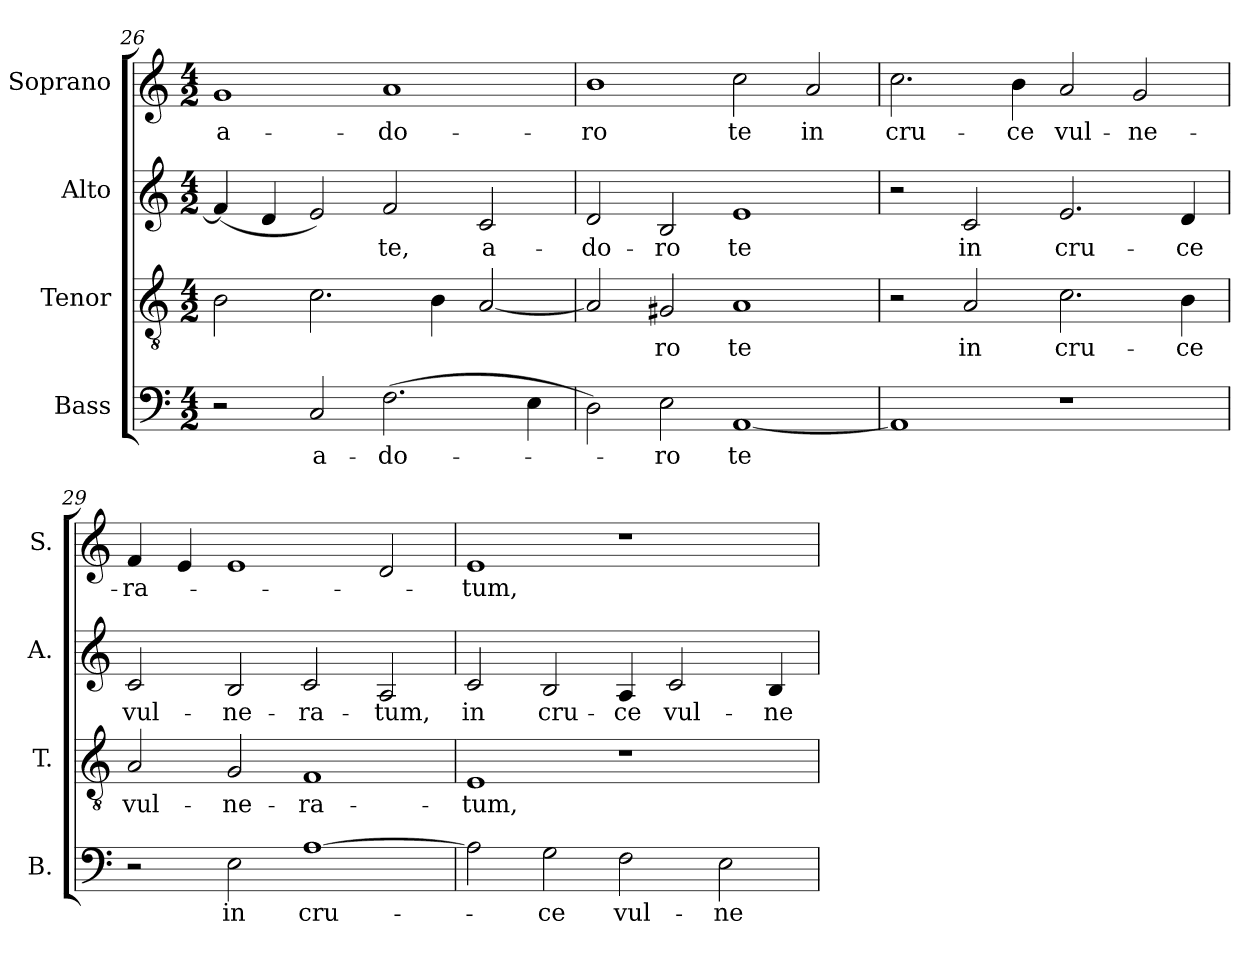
**kern	**text	**kern	**text	**kern	**text	**kern	**text
*part4	*part4	*part3	*part3	*part2	*part2	*part1	*part1
*staff4	*staff4	*staff3	*staff3	*staff2	*staff2	*staff1	*staff1
*I"Bass	*	*I"Tenor	*	*I"Alto	*	*I"Soprano	*
*I'B.	*	*I'T.	*	*I'A.	*	*I'S.	*
*clefF4	*	*clefGv2	*	*clefG2	*	*clefG2	*
*	*	*ITrd7c12	*	*	*	*	*
*k[]	*	*k[]	*	*k[]	*	*k[]	*
*C:	*	*C:	*	*C:	*	*C:	*
*M4/2	*	*M4/2	*	*M4/2	*	*M4/2	*
=26	=26	=26	=26	=26	=26	=26	=26
!	!	!	!	!	!	!	!LO:LY:b:color=#000000
2r	.	2BBi\	.	(4fi/]	.	1gi	a-
.	.	.	.	4di/	.	.	.
!	!LO:LY:b:color=#000000	!	!	!	!	!	!
2Ci/	a-	2.Ci\	.	2ei/)	.	.	.
!	!LO:LY:b:color=#000000	!	!	!	!	!	!
!	!	!	!	!	!LO:LY:b:color=#000000	!	!
!	!	!	!	!	!	!	!LO:LY:b:color=#000000
(2.Fi\	-do-	.	.	2fi/	te,	1ai	-do-
.	.	4BBi\	.	.	.	.	.
!	!	!	!	!	!LO:LY:b:color=#000000	!	!
.	.	[2AAi/	.	2ci/	a-	.	.
4Ei\	.	.	.	.	.	.	.
=27	=27	=27	=27	=27	=27	=27	=27
!	!	!	!	!	!LO:LY:b:color=#000000	!	!
!	!	!	!	!	!	!	!LO:LY:b:color=#000000
2Di\)	.	2AAi/]	.	2di/	-do-	1bi	-ro
!	!LO:LY:b:color=#000000	!	!	!	!	!	!
!	!	!	!LO:LY:b:color=#000000	!	!	!	!
!	!	!	!	!	!LO:LY:b:color=#000000	!	!
2Ei\	-ro	2GG#Xi/	-ro	2Bi/	-ro	.	.
!	!LO:LY:b:color=#000000	!	!	!	!	!	!
!	!	!	!LO:LY:b:color=#000000	!	!	!	!
!	!	!	!	!	!LO:LY:b:color=#000000	!	!
!	!	!	!	!	!	!	!LO:LY:b:color=#000000
[1AAi	te	1AAi	te	1ei	te	2cci\	te
!	!	!	!	!	!	!	!LO:LY:b:color=#000000
.	.	.	.	.	.	2ai/	in
=28	=28	=28	=28	=28	=28	=28	=28
!	!	!	!	!	!	!	!LO:LY:b:color=#000000
1AAi]	.	2r	.	2r	.	2.cci\	cru-
!	!	!	!LO:LY:b:color=#000000	!	!	!	!
!	!	!	!	!	!LO:LY:b:color=#000000	!	!
.	.	2AAi/	in	2ci/	in	.	.
!	!	!	!	!	!	!	!LO:LY:b:color=#000000
.	.	.	.	.	.	4bi\	-ce
!	!	!	!LO:LY:b:color=#000000	!	!	!	!
!	!	!	!	!	!LO:LY:b:color=#000000	!	!
!	!	!	!	!	!	!	!LO:LY:b:color=#000000
1r	.	2.Ci\	cru-	2.ei/	cru-	2ai/	vul-
!	!	!	!	!	!	!	!LO:LY:b:color=#000000
.	.	.	.	.	.	2gi/	-ne-
!	!	!	!LO:LY:b:color=#000000	!	!	!	!
!	!	!	!	!	!LO:LY:b:color=#000000	!	!
.	.	4BBi\	-ce	4di/	-ce	.	.
=29	=29	=29	=29	=29	=29	=29	=29
!	!	!	!LO:LY:b:color=#000000	!	!	!	!
!	!	!	!	!	!LO:LY:b:color=#000000	!	!
!	!	!	!	!	!	!	!LO:LY:b:color=#000000
2r	.	2AAi/	vul-	2ci/	vul-	4fi/	-ra-
.	.	.	.	.	.	4ei/	.
!	!LO:LY:b:color=#000000	!	!	!	!	!	!
!	!	!	!LO:LY:b:color=#000000	!	!	!	!
!	!	!	!	!	!LO:LY:b:color=#000000	!	!
2Ei\	in	2GGi/	-ne-	2Bi/	-ne-	1ei	.
!	!LO:LY:b:color=#000000	!	!	!	!	!	!
!	!	!	!LO:LY:b:color=#000000	!	!	!	!
!	!	!	!	!	!LO:LY:b:color=#000000	!	!
[1Ai	cru-	1FFi	-ra-	2ci/	-ra-	.	.
!	!	!	!	!	!LO:LY:b:color=#000000	!	!
.	.	.	.	2Ai/	-tum,	2di/	.
!!LO:LB:g=z
=30	=30	=30	=30	=30	=30	=30	=30
!	!	!	!LO:LY:b:color=#000000	!	!	!	!
!	!	!	!	!	!LO:LY:b:color=#000000	!	!
!	!	!	!	!	!	!	!LO:LY:b:color=#000000
2Ai\]	.	1EEi	-tum,	2ci/	in	1ei	-tum,
!	!LO:LY:b:color=#000000	!	!	!	!	!	!
!	!	!	!	!	!LO:LY:b:color=#000000	!	!
2Gi\	-ce	.	.	2Bi/	cru-	.	.
!	!LO:LY:b:color=#000000	!	!	!	!	!	!
!	!	!	!	!	!LO:LY:b:color=#000000	!	!
2Fi\	vul-	1r	.	4Ai/	-ce	1r	.
!	!	!	!	!	!LO:LY:b:color=#000000	!	!
.	.	.	.	2ci/	vul-	.	.
!	!LO:LY:b:color=#000000	!	!	!	!	!	!
2Ei\	-ne-	.	.	.	.	.	.
!	!	!	!	!	!LO:LY:b:color=#000000	!	!
.	.	.	.	4Bi/	-ne-	.	.
=	=	=	=	=	=	=	=
*-	*-	*-	*-	*-	*-	*-	*-
